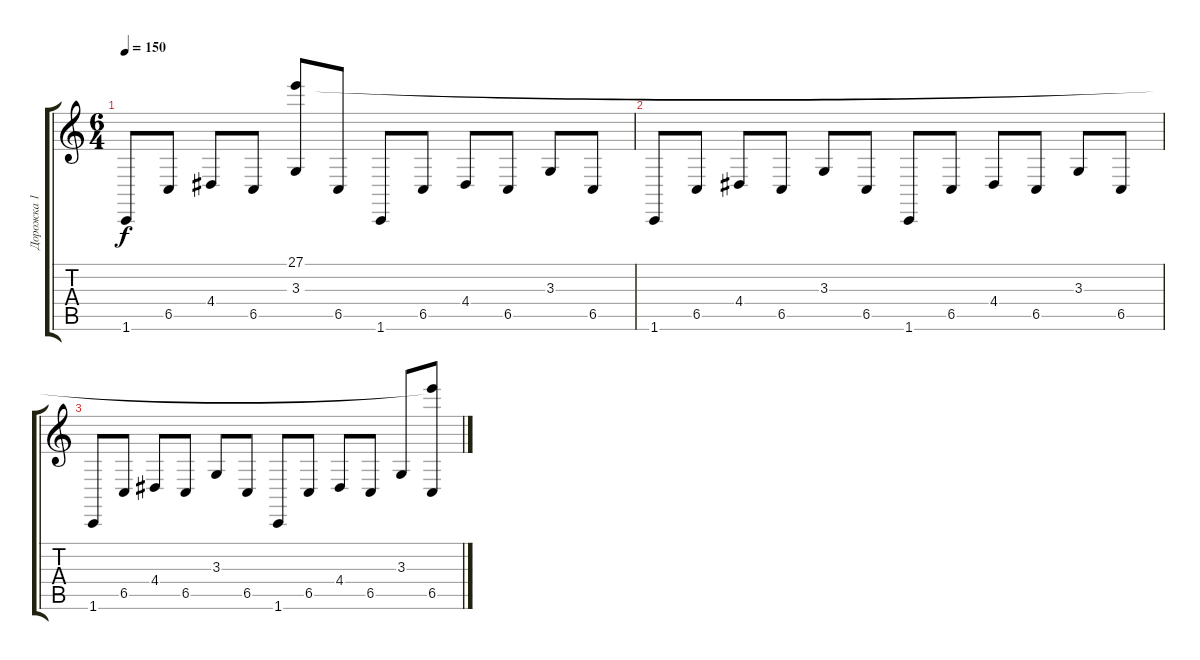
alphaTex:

\track ("Дорожка 1" "Дорожка 1") {instrument stringensemble1}
\staff {score tabs}
\tuning (Db4 Ab3 E3 B2 Gb2 B1) {hide}
\ts (6 4)
\tempo 150
\clef g2
\ks c
1.6.8{dy f} 6.5.8 4.4.8 6.5.8 (27.1{t} 3.3).8 6.5.8 1.6.8 6.5.8 4.4.8 6.5.8 3.3.8 6.5.8 |
1.6.8 6.5.8 4.4.8 6.5.8 3.3.8 6.5.8 1.6.8 6.5.8 4.4.8 6.5.8 3.3.8 6.5.8 |
1.6.8 6.5.8 4.4.8 6.5.8 3.3.8 6.5.8 1.6.8 6.5.8 4.4.8 6.5.8 3.3.8 (27.1{t} 6.5).8
